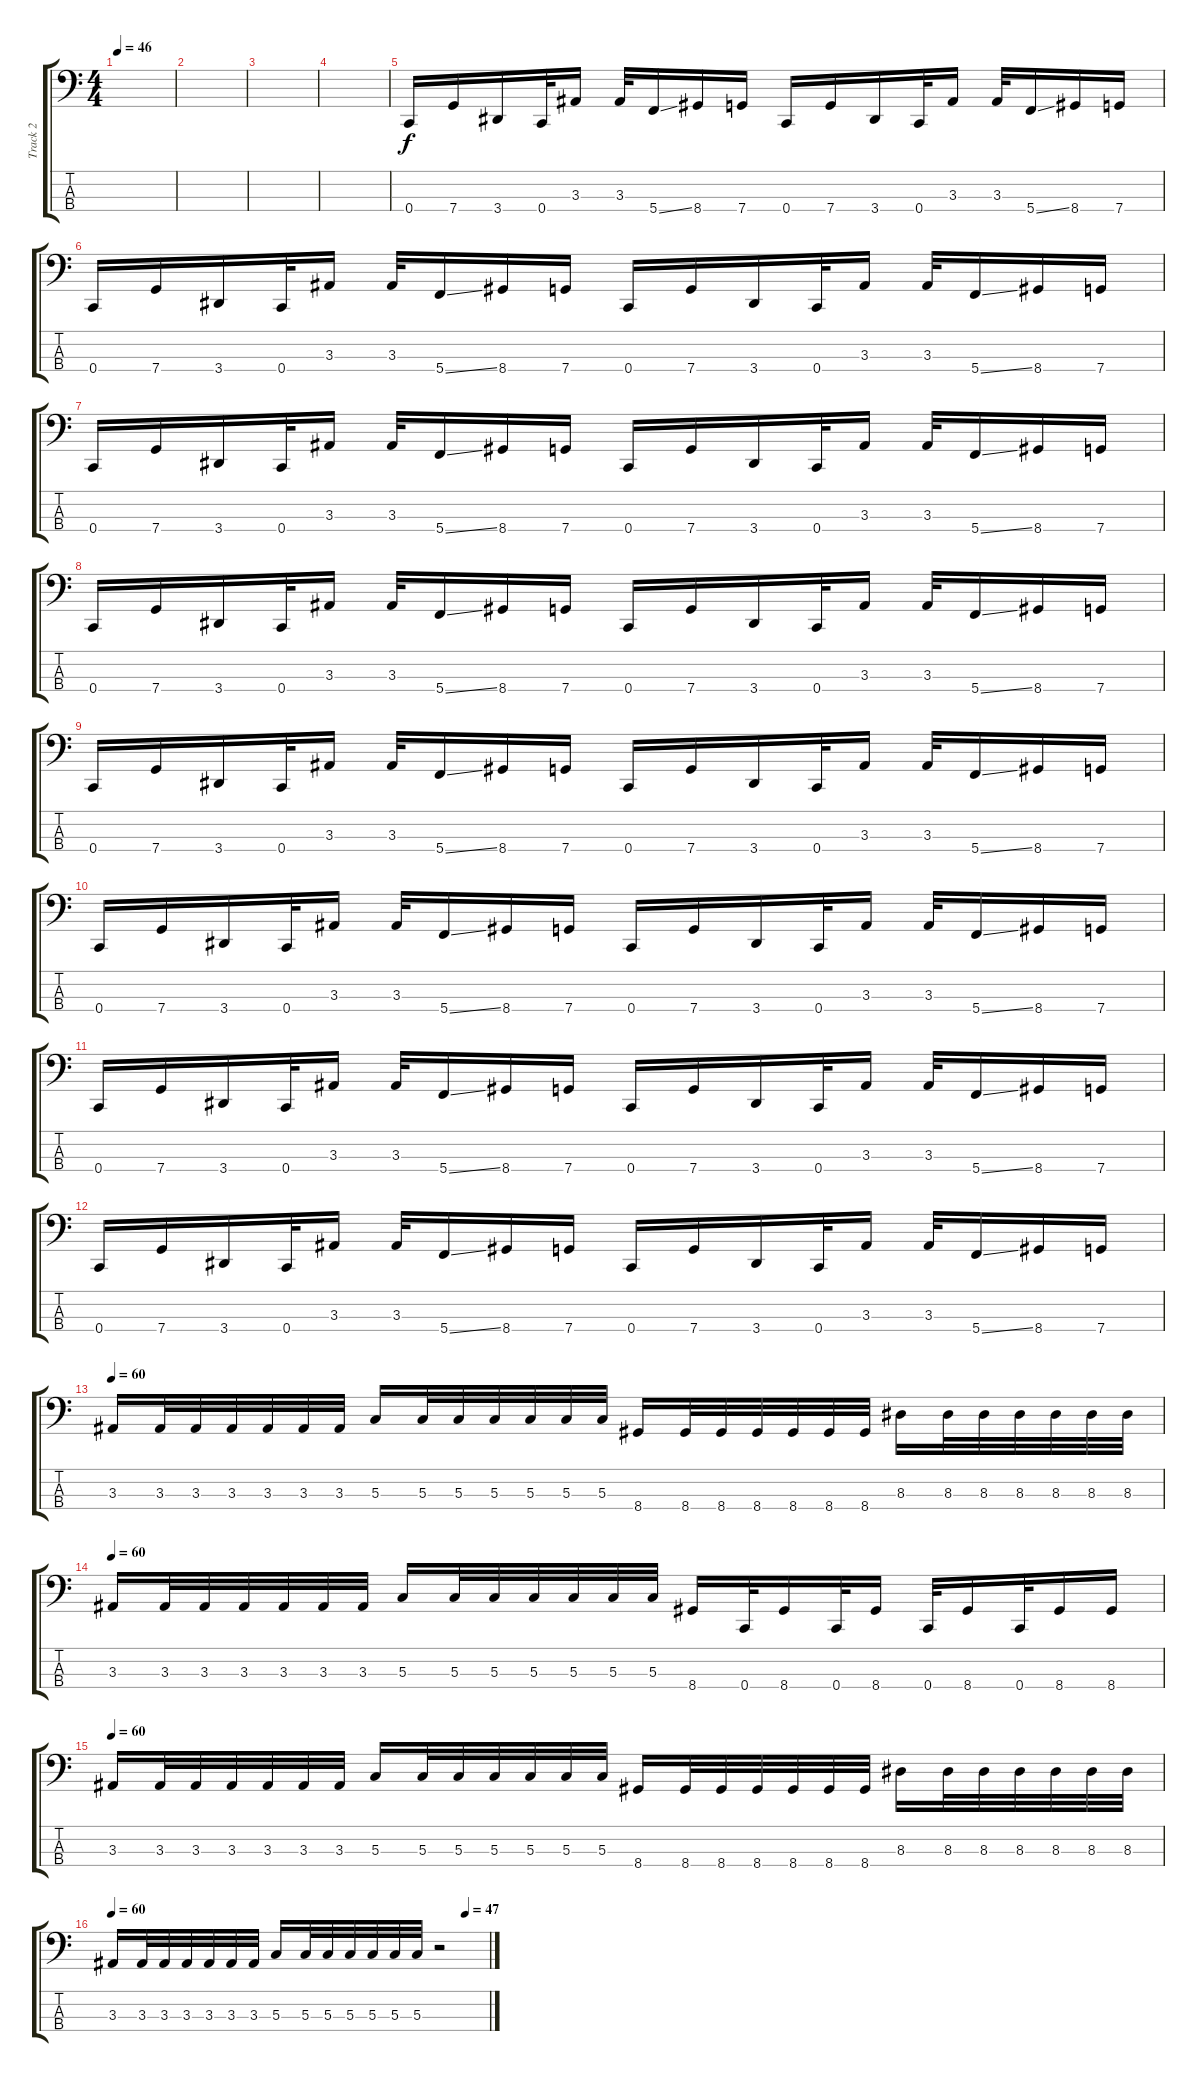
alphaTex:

\track ("Track 2" "Track 2") {instrument electricbasspick}
\staff {score tabs}
\tuning (F2 C2 G1 C1) {hide}
\ts (4 4)
\tempo 46
\clef f4
\ks c
|
|
|
|
0.4.16 7.4.16 3.4.16 0.4.32 3.3.16 3.3.32 5.4{ss}.16 8.4.16 7.4.16 0.4.16 7.4.16 3.4.16 0.4.32 3.3.16 3.3.32 5.4{ss}.16 8.4.16 7.4.16 |
0.4.16 7.4.16 3.4.16 0.4.32 3.3.16 3.3.32 5.4{ss}.16 8.4.16 7.4.16 0.4.16 7.4.16 3.4.16 0.4.32 3.3.16 3.3.32 5.4{ss}.16 8.4.16 7.4.16 |
0.4.16 7.4.16 3.4.16 0.4.32 3.3.16 3.3.32 5.4{ss}.16 8.4.16 7.4.16 0.4.16 7.4.16 3.4.16 0.4.32 3.3.16 3.3.32 5.4{ss}.16 8.4.16 7.4.16 |
0.4.16 7.4.16 3.4.16 0.4.32 3.3.16 3.3.32 5.4{ss}.16 8.4.16 7.4.16 0.4.16 7.4.16 3.4.16 0.4.32 3.3.16 3.3.32 5.4{ss}.16 8.4.16 7.4.16 |
0.4.16 7.4.16 3.4.16 0.4.32 3.3.16 3.3.32 5.4{ss}.16 8.4.16 7.4.16 0.4.16 7.4.16 3.4.16 0.4.32 3.3.16 3.3.32 5.4{ss}.16 8.4.16 7.4.16 |
0.4.16 7.4.16 3.4.16 0.4.32 3.3.16 3.3.32 5.4{ss}.16 8.4.16 7.4.16 0.4.16 7.4.16 3.4.16 0.4.32 3.3.16 3.3.32 5.4{ss}.16 8.4.16 7.4.16 |
0.4.16 7.4.16 3.4.16 0.4.32 3.3.16 3.3.32 5.4{ss}.16 8.4.16 7.4.16 0.4.16 7.4.16 3.4.16 0.4.32 3.3.16 3.3.32 5.4{ss}.16 8.4.16 7.4.16 |
0.4.16 7.4.16 3.4.16 0.4.32 3.3.16 3.3.32 5.4{ss}.16 8.4.16 7.4.16 0.4.16 7.4.16 3.4.16 0.4.32 3.3.16 3.3.32 5.4{ss}.16 8.4.16 7.4.16 |
\tempo 60
3.3.16 3.3.32 3.3.32 3.3.32 3.3.32 3.3.32 3.3.32 5.3.16 5.3.32 5.3.32 5.3.32 5.3.32 5.3.32 5.3.32 8.4.16 8.4.32 8.4.32 8.4.32 8.4.32 8.4.32 8.4.32 8.3.16 8.3.32 8.3.32 8.3.32 8.3.32 8.3.32 8.3.32 |
\tempo 60
3.3.16 3.3.32 3.3.32 3.3.32 3.3.32 3.3.32 3.3.32 5.3.16 5.3.32 5.3.32 5.3.32 5.3.32 5.3.32 5.3.32 8.4.16 0.4.32 8.4.16 0.4.32 8.4.16 0.4.32 8.4.16 0.4.32 8.4.16 8.4.16 |
\tempo 60
3.3.16 3.3.32 3.3.32 3.3.32 3.3.32 3.3.32 3.3.32 5.3.16 5.3.32 5.3.32 5.3.32 5.3.32 5.3.32 5.3.32 8.4.16 8.4.32 8.4.32 8.4.32 8.4.32 8.4.32 8.4.32 8.3.16 8.3.32 8.3.32 8.3.32 8.3.32 8.3.32 8.3.32 |
\tempo 60
\tempo (47 0.9375)
3.3.16 3.3.32 3.3.32 3.3.32 3.3.32 3.3.32 3.3.32 5.3.16 5.3.32 5.3.32 5.3.32 5.3.32 5.3.32 5.3.32 r.2
